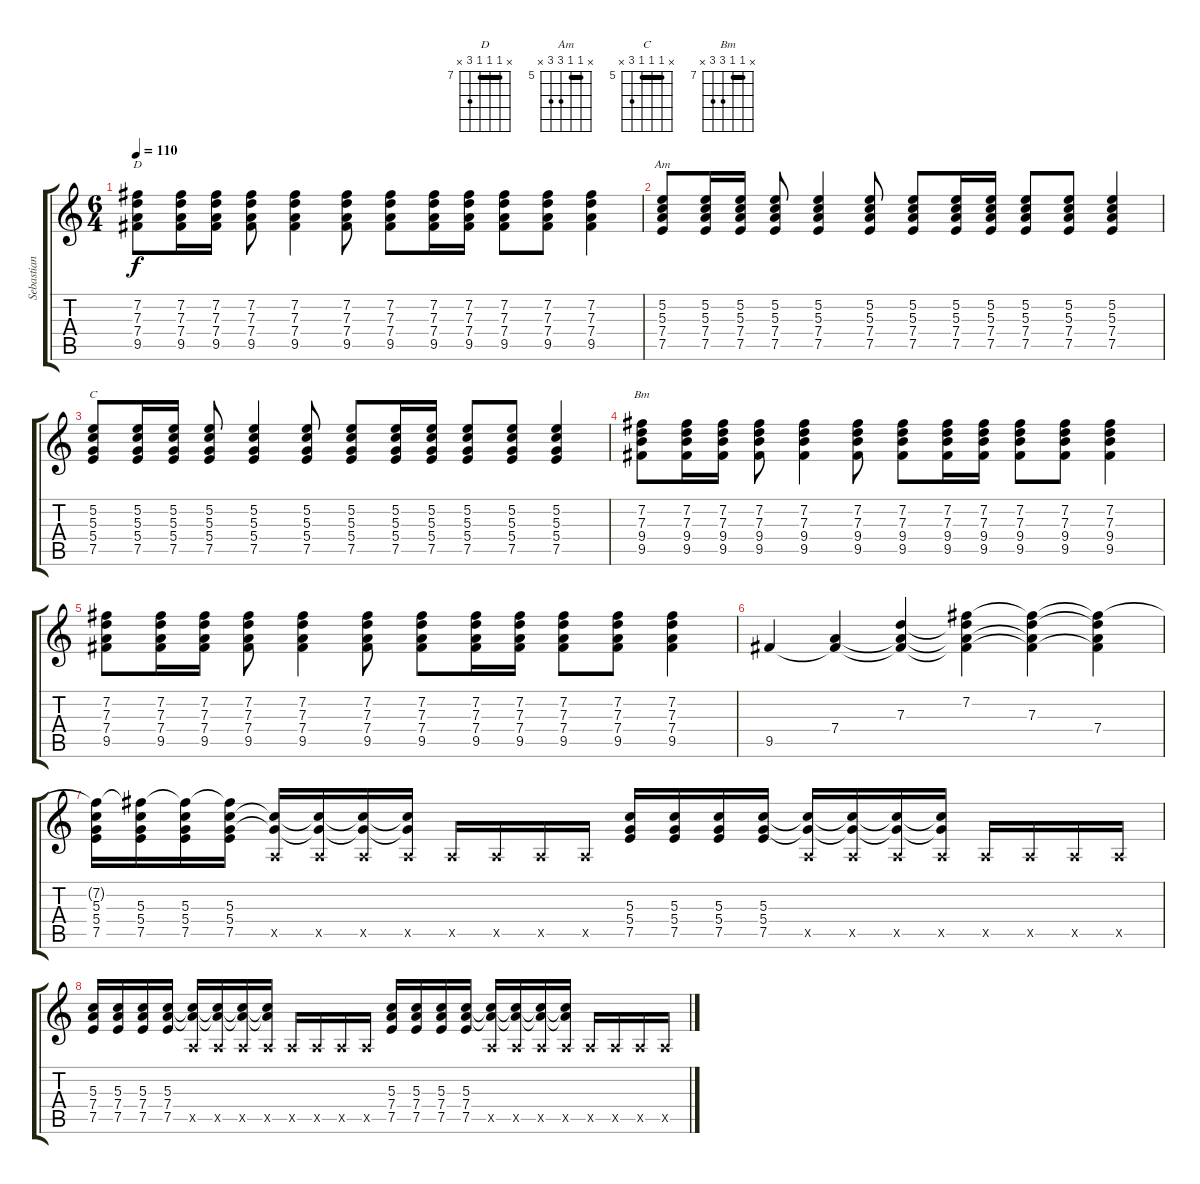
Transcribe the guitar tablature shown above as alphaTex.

\track ("Sebastian" "Sebastian") {instrument acousticguitarsteel}
\staff {score tabs}
\tuning (E4 B3 G3 D3 A2 E2) {hide}
\chord ("D" x 7 7 7 9 x) {firstfret 7 barre 7}
\chord ("Am" x 5 5 7 7 x) {firstfret 5 barre 5}
\chord ("C" x 5 5 5 7 x) {firstfret 5 barre 5}
\chord ("Bm" x 7 7 9 9 x) {firstfret 7 barre 7}
\ts (6 4)
\tempo 110
\clef g2
\ks c
(7.2 7.3 7.4 9.5).8{ch "D" dy f} (7.2 7.3 7.4 9.5).16 (7.2 7.3 7.4 9.5).16 (7.2 7.3 7.4 9.5).8 (7.2 7.3 7.4 9.5).4 (7.2 7.3 7.4 9.5).8 (7.2 7.3 7.4 9.5).8 (7.2 7.3 7.4 9.5).16 (7.2 7.3 7.4 9.5).16 (7.2 7.3 7.4 9.5).8 (7.2 7.3 7.4 9.5).8 (7.2 7.3 7.4 9.5).4 |
(5.2 5.3 7.4 7.5).8{ch "Am"} (5.2 5.3 7.4 7.5).16 (5.2 5.3 7.4 7.5).16 (5.2 5.3 7.4 7.5).8 (5.2 5.3 7.4 7.5).4 (5.2 5.3 7.4 7.5).8 (5.2 5.3 7.4 7.5).8 (5.2 5.3 7.4 7.5).16 (5.2 5.3 7.4 7.5).16 (5.2 5.3 7.4 7.5).8 (5.2 5.3 7.4 7.5).8 (5.2 5.3 7.4 7.5).4 |
(5.2 5.3 5.4 7.5).8{ch "C"} (5.2 5.3 5.4 7.5).16 (5.2 5.3 5.4 7.5).16 (5.2 5.3 5.4 7.5).8 (5.2 5.3 5.4 7.5).4 (5.2 5.3 5.4 7.5).8 (5.2 5.3 5.4 7.5).8 (5.2 5.3 5.4 7.5).16 (5.2 5.3 5.4 7.5).16 (5.2 5.3 5.4 7.5).8 (5.2 5.3 5.4 7.5).8 (5.2 5.3 5.4 7.5).4 |
(7.2 7.3 9.4 9.5).8{ch "Bm"} (7.2 7.3 9.4 9.5).16 (7.2 7.3 9.4 9.5).16 (7.2 7.3 9.4 9.5).8 (7.2 7.3 9.4 9.5).4 (7.2 7.3 9.4 9.5).8 (7.2 7.3 9.4 9.5).8 (7.2 7.3 9.4 9.5).16 (7.2 7.3 9.4 9.5).16 (7.2 7.3 9.4 9.5).8 (7.2 7.3 9.4 9.5).8 (7.2 7.3 9.4 9.5).4 |
(7.2 7.3 7.4 9.5).8 (7.2 7.3 7.4 9.5).16 (7.2 7.3 7.4 9.5).16 (7.2 7.3 7.4 9.5).8 (7.2 7.3 7.4 9.5).4 (7.2 7.3 7.4 9.5).8 (7.2 7.3 7.4 9.5).8 (7.2 7.3 7.4 9.5).16 (7.2 7.3 7.4 9.5).16 (7.2 7.3 7.4 9.5).8 (7.2 7.3 7.4 9.5).8 (7.2 7.3 7.4 9.5).4 |
9.5.4 (7.4 9.5{t}).4 (7.3 7.4{t} 9.5{t}).4 (7.2 7.3{t} 7.4{t} 9.5{t}).4 (7.2{t} 7.3 7.4{t} 9.5{t}).4 (7.2{t} 7.3{t} 7.4 9.5{t}).4 |
(7.2{t} 5.3 5.4 7.5).16 (7.2{t} 5.3 5.4 7.5).16 (7.2{t} 5.3 5.4 7.5).16 (7.2{t} 5.3 5.4 7.5).16 (5.3{t} 5.4{t} 0.5{x}).16 (5.3{t} 5.4{t} 0.5{x}).16 (5.3{t} 5.4{t} 0.5{x}).16 (5.3{t} 5.4{t} 0.5{x}).16 0.5{x}.16 0.5{x}.16 0.5{x}.16 0.5{x}.16 (5.3 5.4 7.5).16 (5.3 5.4 7.5).16 (5.3 5.4 7.5).16 (5.3 5.4 7.5).16 (5.3{t} 5.4{t} 0.5{x}).16 (5.3{t} 5.4{t} 0.5{x}).16 (5.3{t} 5.4{t} 0.5{x}).16 (5.3{t} 5.4{t} 0.5{x}).16 0.5{x}.16 0.5{x}.16 0.5{x}.16 0.5{x}.16 |
(5.3 7.4 7.5).16 (5.3 7.4 7.5).16 (5.3 7.4 7.5).16 (5.3 7.4 7.5).16 (5.3{t} 7.4{t} 0.5{x}).16 (5.3{t} 7.4{t} 0.5{x}).16 (5.3{t} 7.4{t} 0.5{x}).16 (5.3{t} 7.4{t} 0.5{x}).16 0.5{x}.16 0.5{x}.16 0.5{x}.16 0.5{x}.16 (5.3 7.4 7.5).16 (5.3 7.4 7.5).16 (5.3 7.4 7.5).16 (5.3 7.4 7.5).16 (5.3{t} 7.4{t} 0.5{x}).16 (5.3{t} 7.4{t} 0.5{x}).16 (5.3{t} 7.4{t} 0.5{x}).16 (5.3{t} 7.4{t} 0.5{x}).16 0.5{x}.16 0.5{x}.16 0.5{x}.16 0.5{x}.16
